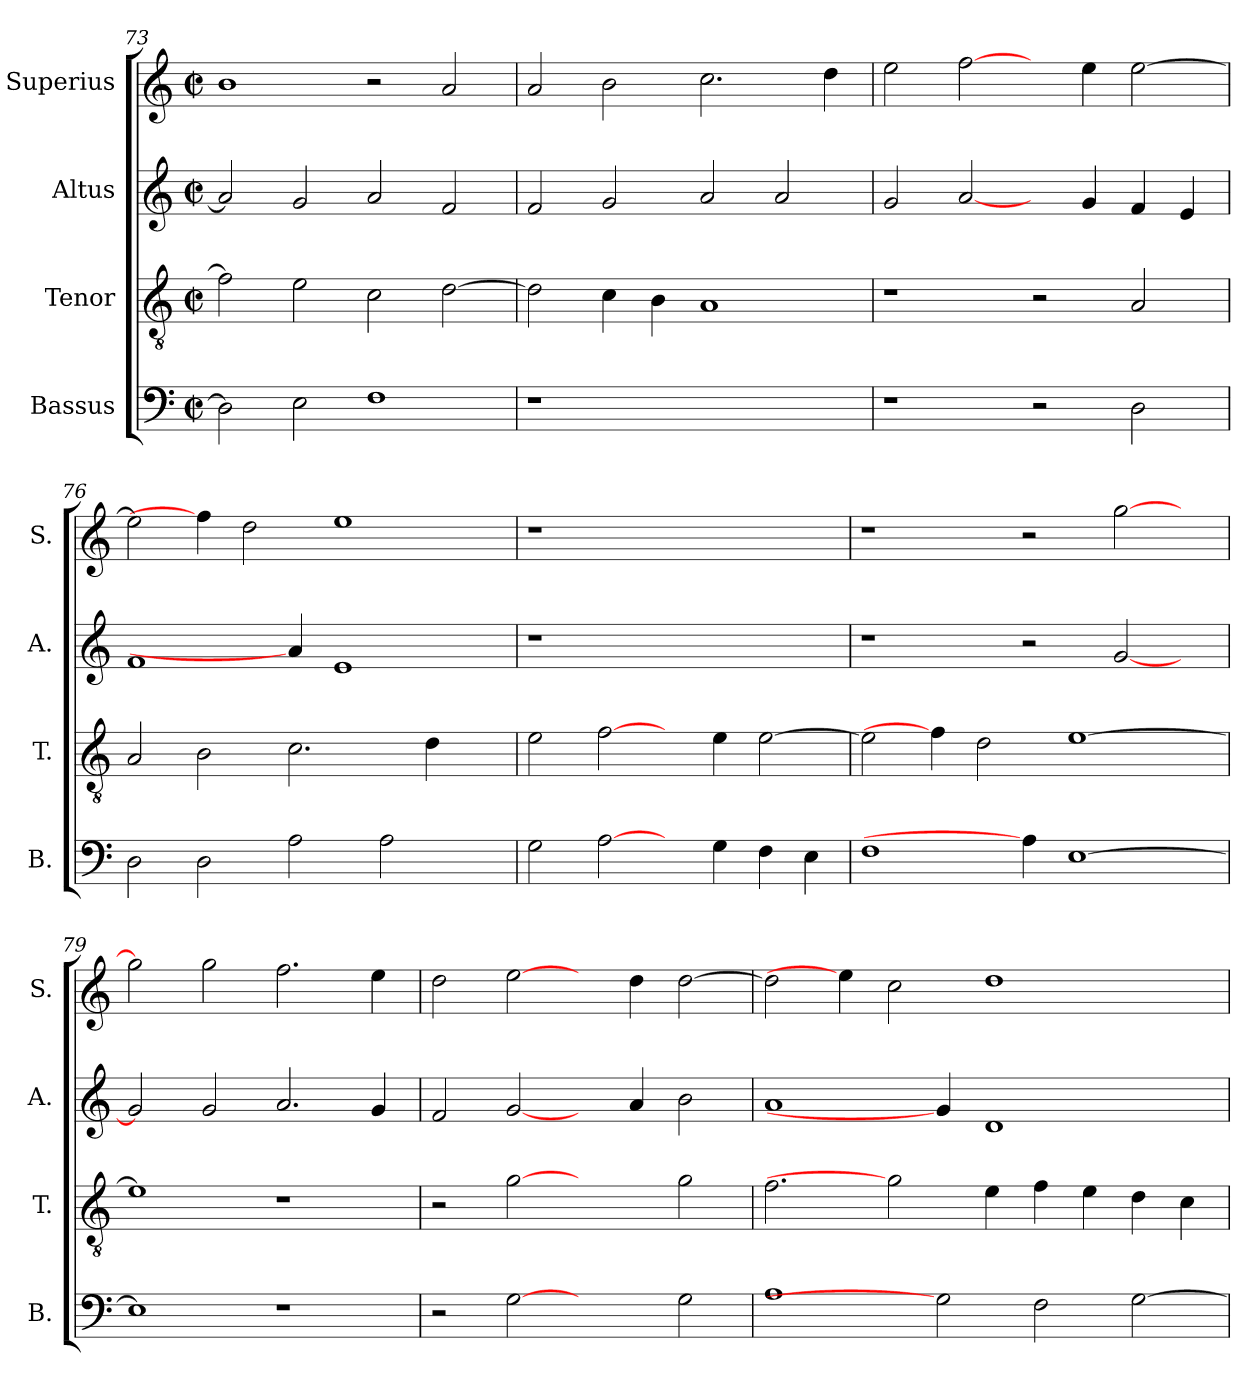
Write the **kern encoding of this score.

**kern	**kern	**kern	**kern
*part4	*part3	*part2	*part1
*staff4	*staff3	*staff2	*staff1
*I"Bassus	*I"Tenor	*I"Altus	*I"Superius
*I'B.	*I'T.	*I'A.	*I'S.
*clefF4	*clefGv2	*clefG2	*clefG2
*	*ITrd7c12	*	*
*k[]	*k[]	*k[]	*k[]
*C:	*C:	*C:	*C:
*M2/2	*M2/2	*M2/2	*M2/2
*met(c|)	*met(c|)	*met(c|)	*met(c|)
=73	=73	=73	=73
2Di\]	2Fi\]	2ai/]	1bi
2Ei\	2Ei\	2gi/	.
1Fi	2Ci\	2ai/	2r
.	[>2Di\	2fi/	2ai/
=74	=74	=74	=74
!LO:N:vis=1	!	!	!
1r	2Di\]	2fi/	2ai/
.	4Ci\	2gi/	2bi\
.	4BBi\	.	.
1ryy	1AAi	2ai/	2.cci\
.	.	2ai/	.
.	.	.	4ddi\
=75	=75	=75	=75
1r	1r	2gi/	2eei\
.	.	[2ai/	[2ffi\
2r	2r	4ryy	4ryy
.	.	4gi/	4eei\
2Di\	2AAi/	4fi/	[>2eei\
.	.	4ei/	.
!!LO:PB:g=z
=76	=76	=76	=76
2Di\	2AAi/	1fi	2eei\]
2Di\	2BBi\	.	4ffi\]
.	.	.	2ddi\
2Ai\	2.Ci\	4ai/]	.
.	.	1ei	1eei
2Ai\	.	.	.
.	4Di\	.	.
4ryy	4ryy	.	.
=77	=77	=77	=77
!	!	!LO:N:vis=1	!LO:N:vis=1
2Gi\	2Ei\	1r	1r
[2Ai\	[2Fi\	.	.
4ryy	4ryy	1ryy	1ryy
4Gi\	4Ei\	.	.
4Fi\	[>2Ei\	.	.
4Ei\	.	.	.
=78	=78	=78	=78
1Fi	2Ei\]	1r	1r
.	4Fi\]	.	.
.	2Di\	.	.
4Ai\]	.	2r	2r
[>1Ei	[>1Ei	.	.
.	.	[<2gi/	[>2ggi\
.	.	4ryy	4ryy
=79	=79	=79	=79
1Ei]	1Ei]	2gi/]	2ggi\]
.	.	2gi/	2ggi\
1r	1r	2.ai/	2.ffi\
.	.	4gi/	4eei\
=80	=80	=80	=80
2r	2r	2fi/	2ddi\
[2Gi	[2Gi	[2gi/	[2eei\
2ryy	2ryy	4ryy	4ryy
.	.	4ai/	4ddi\
2Gi\	2Gi\	2bi\	[>2ddi\
!!LO:LB:g=z
=81	=81	=81	=81
1Ai	2.Fi\	1ai	2ddi\]
.	.	.	4eei\]
.	2Gi]	.	2cci\
2Gi]	.	4gi/]	.
.	4Ei\	1di	1ddi
2Fi\	4Fi\	.	.
.	4Ei\	.	.
[>2Gi\	4Di\	.	.
.	4Ci\	4ryy	4ryy
=	=	=	=
*-	*-	*-	*-
